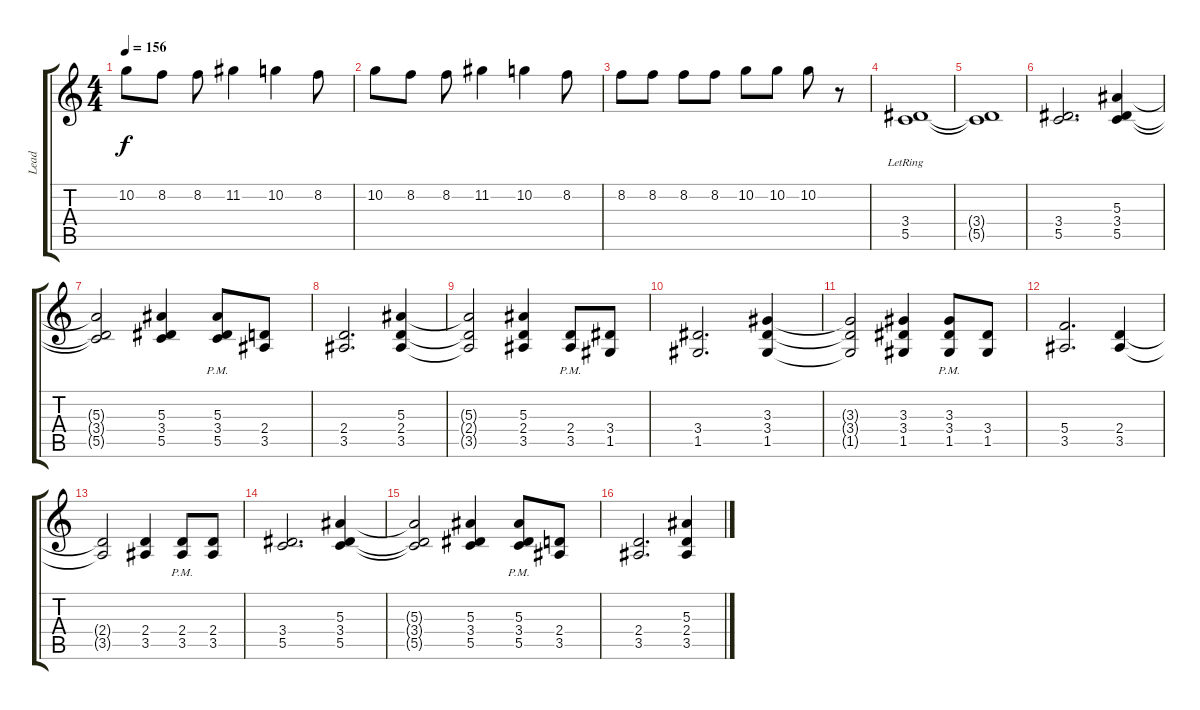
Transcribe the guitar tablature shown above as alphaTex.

\track ("Lead" "Lead") {instrument distortionguitar}
\staff {score tabs}
\tuning (D4 A3 F3 C3 G2 C2) {hide}
\ts (4 4)
\tempo 156
\clef g2
\ks c
10.2.8{dy f} 8.2.8 8.2.8 11.2.4 10.2.4 8.2.8 |
10.2.8 8.2.8 8.2.8 11.2.4 10.2.4 8.2.8 |
8.2.8 8.2.8 8.2.8 8.2.8 10.2.8 10.2.8 10.2.8 r.8 |
(3.4 5.5{lr}).1 |
(3.4{t} 5.5{t}).1 |
(3.4 5.5).2{d} (5.3 3.4 5.5).4 |
(5.3{t} 3.4{t} 5.5{t}).2 (5.3 3.4 5.5).4 (5.3{pm} 3.4{pm} 5.5{pm}).8 (2.4 3.5).8 |
(2.4 3.5).2{d} (5.3 2.4 3.5).4 |
(5.3{t} 2.4{t} 3.5{t}).2 (5.3 2.4 3.5).4 (2.4{pm} 3.5{pm}).8 (3.4 1.5).8 |
(3.4 1.5).2{d} (3.3 3.4 1.5).4 |
(3.3{t} 3.4{t} 1.5{t}).2 (3.3 3.4 1.5).4 (3.3{pm} 3.4{pm} 1.5{pm}).8 (3.4 1.5).8 |
(5.4 3.5).2{d} (2.4 3.5).4 |
(2.4{t} 3.5{t}).2 (2.4 3.5).4 (2.4{pm} 3.5{pm}).8 (2.4 3.5).8 |
(3.4 5.5).2{d} (5.3 3.4 5.5).4 |
(5.3{t} 3.4{t} 5.5{t}).2 (5.3 3.4 5.5).4 (5.3{pm} 3.4{pm} 5.5{pm}).8 (2.4 3.5).8 |
(2.4 3.5).2{d} (5.3 2.4 3.5).4
